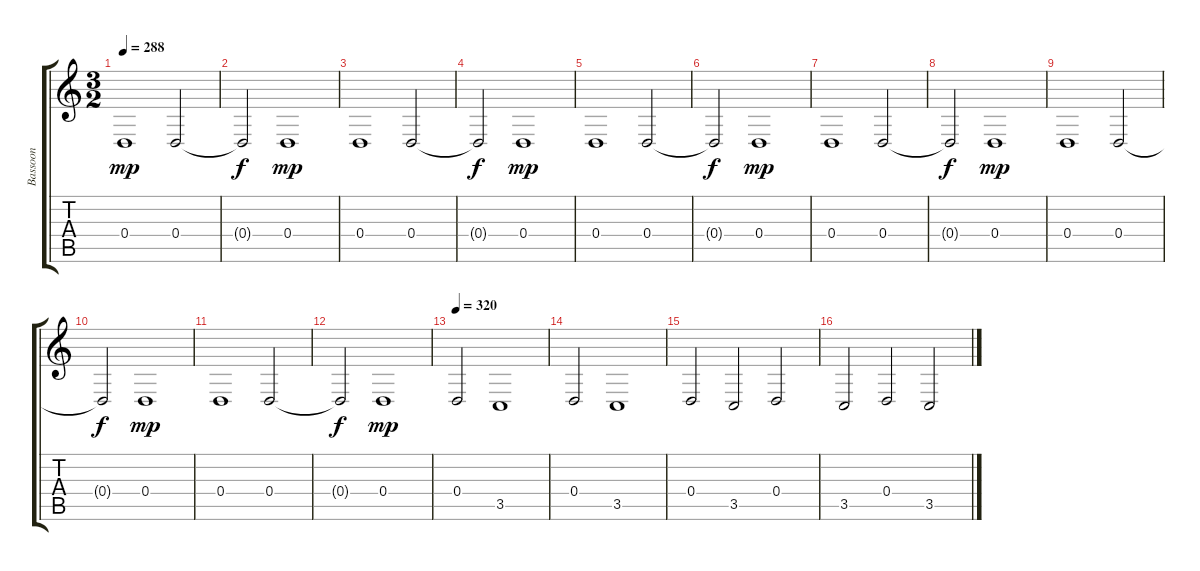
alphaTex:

\track ("Bassoon" "Bassoon") {instrument bassoon}
\staff {score tabs}
\tuning (E4 B3 G3 D3 A2 E2) {hide}
\ts (3 2)
\tempo 288
\clef g2
\ks c
0.4.1{dy mp} 0.4.2 |
0.4{t}.2{dy f} 0.4.1{dy mp} |
0.4.1 0.4.2 |
0.4{t}.2{dy f} 0.4.1{dy mp} |
0.4.1 0.4.2 |
0.4{t}.2{dy f} 0.4.1{dy mp} |
0.4.1 0.4.2 |
0.4{t}.2{dy f} 0.4.1{dy mp} |
0.4.1 0.4.2 |
0.4{t}.2{dy f} 0.4.1{dy mp} |
0.4.1 0.4.2 |
0.4{t}.2{dy f} 0.4.1{dy mp} |
\tempo 320
0.4.2 3.5.1 |
0.4.2 3.5.1 |
0.4.2 3.5.2 0.4.2 |
3.5.2 0.4.2 3.5.2
